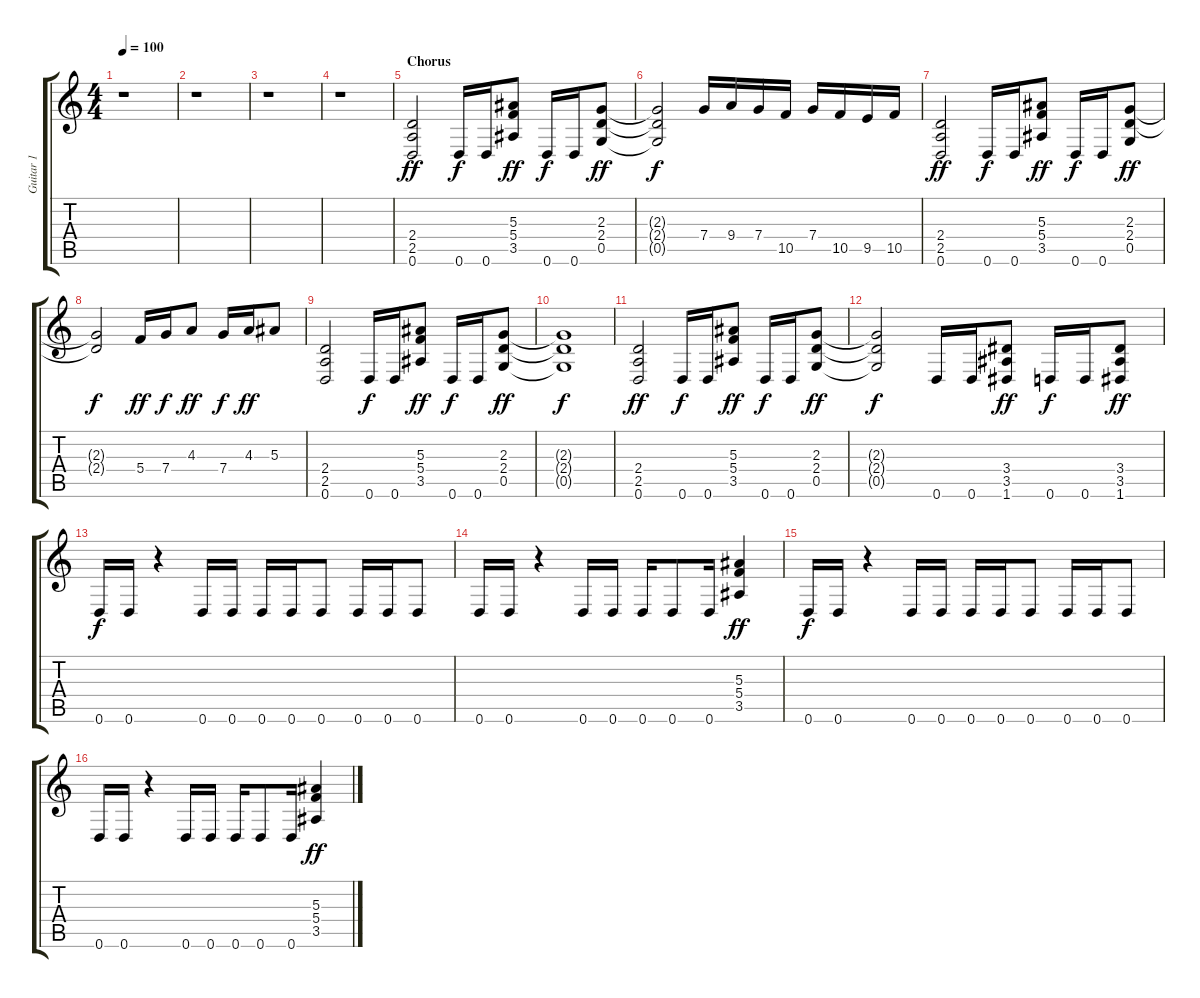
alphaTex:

\track ("Guitar 1" "Guitar 1") {instrument distortionguitar}
\staff {score tabs}
\tuning (D4 A3 F3 C3 G2 D2) {hide}
\ts (4 4)
\tempo 100
\clef g2
\ks c
r.1{dy ff} |
r.1 |
r.1 |
r.1 |
\section ("" "Chorus ")
(2.4 2.5 0.6).2 0.6.16{dy f} 0.6.16 (5.3 5.4 3.5).8{dy ff} 0.6.16{dy f} 0.6.16 (2.3 2.4 0.5).8{dy ff} |
(2.3{t} 2.4{t} 0.5{t}).2{dy f} 7.4.16 9.4.16 7.4.16 10.5.16 7.4.16 10.5.16 9.5.16 10.5.16 |
(2.4 2.5 0.6).2{dy ff} 0.6.16{dy f} 0.6.16 (5.3 5.4 3.5).8{dy ff} 0.6.16{dy f} 0.6.16 (2.3 2.4 0.5).8{dy ff} |
(2.3{t} 2.4{t}).2{dy f} 5.4.16{dy ff} 7.4.16{dy f} 4.3.8{dy ff} 7.4.16{dy f} 4.3.16{dy ff} 5.3.8 |
(2.4 2.5 0.6).2 0.6.16{dy f} 0.6.16 (5.3 5.4 3.5).8{dy ff} 0.6.16{dy f} 0.6.16 (2.3 2.4 0.5).8{dy ff} |
(2.3{t} 2.4{t} 0.5{t}).1{dy f} |
(2.4 2.5 0.6).2{dy ff} 0.6.16{dy f} 0.6.16 (5.3 5.4 3.5).8{dy ff} 0.6.16{dy f} 0.6.16 (2.3 2.4 0.5).8{dy ff} |
(2.3{t} 2.4{t} 0.5{t}).2{dy f} 0.6.16 0.6.16 (3.4 3.5 1.6).8{dy ff} 0.6.16{dy f} 0.6.16 (3.4 3.5 1.6).8{dy ff} |
0.6.16{dy f} 0.6.16 r.4 0.6.16 0.6.16 0.6.16 0.6.16 0.6.8 0.6.16 0.6.16 0.6.8 |
0.6.16 0.6.16 r.4 0.6.16 0.6.16 0.6.16 0.6.8 0.6.16 (5.3 5.4 3.5).4{dy ff} |
0.6.16{dy f} 0.6.16 r.4 0.6.16 0.6.16 0.6.16 0.6.16 0.6.8 0.6.16 0.6.16 0.6.8 |
0.6.16 0.6.16 r.4 0.6.16 0.6.16 0.6.16 0.6.8 0.6.16 (5.3 5.4 3.5).4{dy ff}
